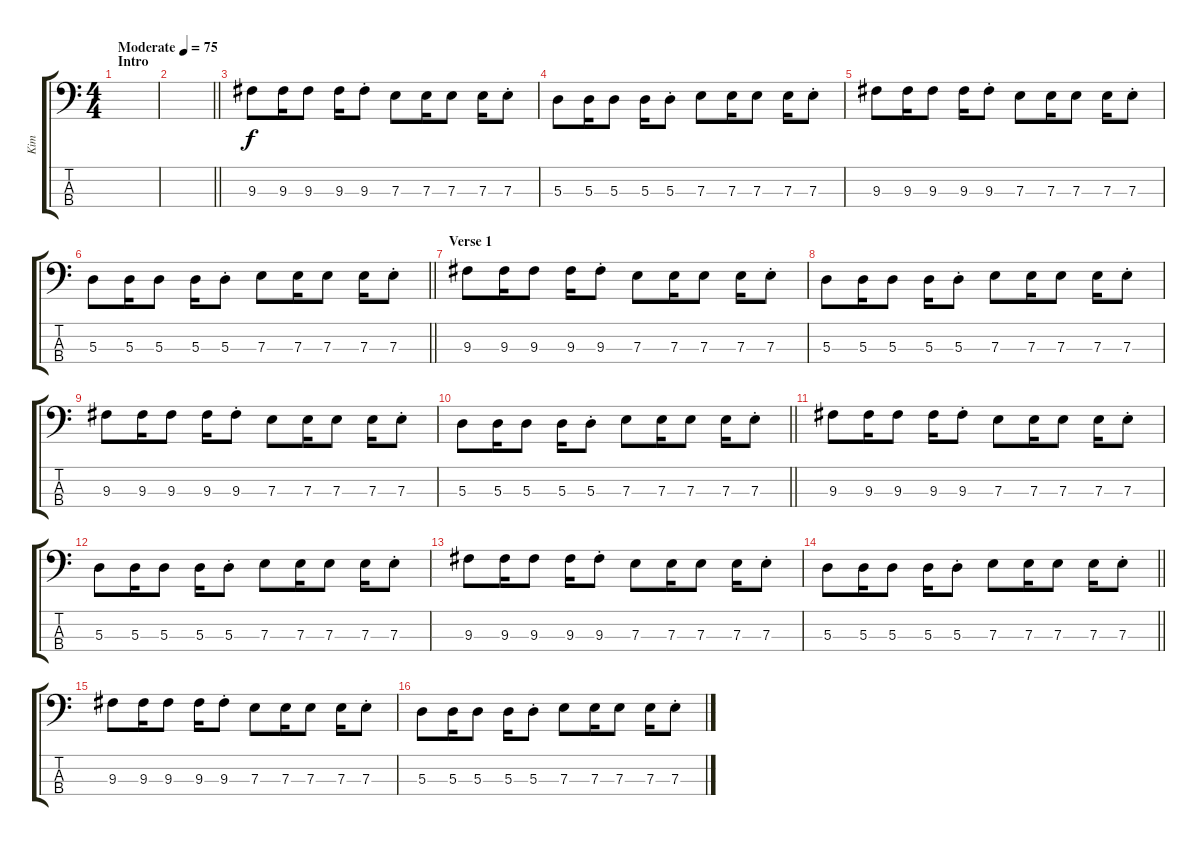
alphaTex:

\track ("Kim" "Kim") {instrument electricbasspick}
\staff {score tabs}
\tuning (G2 D2 A1 E1) {hide}
\ts (4 4)
\section ("" "Intro")
\tempo (75 "Moderate")
\clef f4
\ks c
|
\barLineRight lightlight
|
9.3.8 9.3.16 9.3.8 9.3.16 9.3{st}.8 7.3.8 7.3.16 7.3.8 7.3.16 7.3{st}.8 |
5.3.8 5.3.16 5.3.8 5.3.16 5.3{st}.8 7.3.8 7.3.16 7.3.8 7.3.16 7.3{st}.8 |
9.3.8 9.3.16 9.3.8 9.3.16 9.3{st}.8 7.3.8 7.3.16 7.3.8 7.3.16 7.3{st}.8 |
\barLineRight lightlight
5.3.8 5.3.16 5.3.8 5.3.16 5.3{st}.8 7.3.8 7.3.16 7.3.8 7.3.16 7.3{st}.8 |
\section ("" "Verse 1")
9.3.8 9.3.16 9.3.8 9.3.16 9.3{st}.8 7.3.8 7.3.16 7.3.8 7.3.16 7.3{st}.8 |
5.3.8 5.3.16 5.3.8 5.3.16 5.3{st}.8 7.3.8 7.3.16 7.3.8 7.3.16 7.3{st}.8 |
9.3.8 9.3.16 9.3.8 9.3.16 9.3{st}.8 7.3.8 7.3.16 7.3.8 7.3.16 7.3{st}.8 |
\barLineRight lightlight
5.3.8 5.3.16 5.3.8 5.3.16 5.3{st}.8 7.3.8 7.3.16 7.3.8 7.3.16 7.3{st}.8 |
9.3.8 9.3.16 9.3.8 9.3.16 9.3{st}.8 7.3.8 7.3.16 7.3.8 7.3.16 7.3{st}.8 |
5.3.8 5.3.16 5.3.8 5.3.16 5.3{st}.8 7.3.8 7.3.16 7.3.8 7.3.16 7.3{st}.8 |
9.3.8 9.3.16 9.3.8 9.3.16 9.3{st}.8 7.3.8 7.3.16 7.3.8 7.3.16 7.3{st}.8 |
\barLineRight lightlight
5.3.8 5.3.16 5.3.8 5.3.16 5.3{st}.8 7.3.8 7.3.16 7.3.8 7.3.16 7.3{st}.8 |
9.3.8 9.3.16 9.3.8 9.3.16 9.3{st}.8 7.3.8 7.3.16 7.3.8 7.3.16 7.3{st}.8 |
5.3.8 5.3.16 5.3.8 5.3.16 5.3{st}.8 7.3.8 7.3.16 7.3.8 7.3.16 7.3{st}.8
